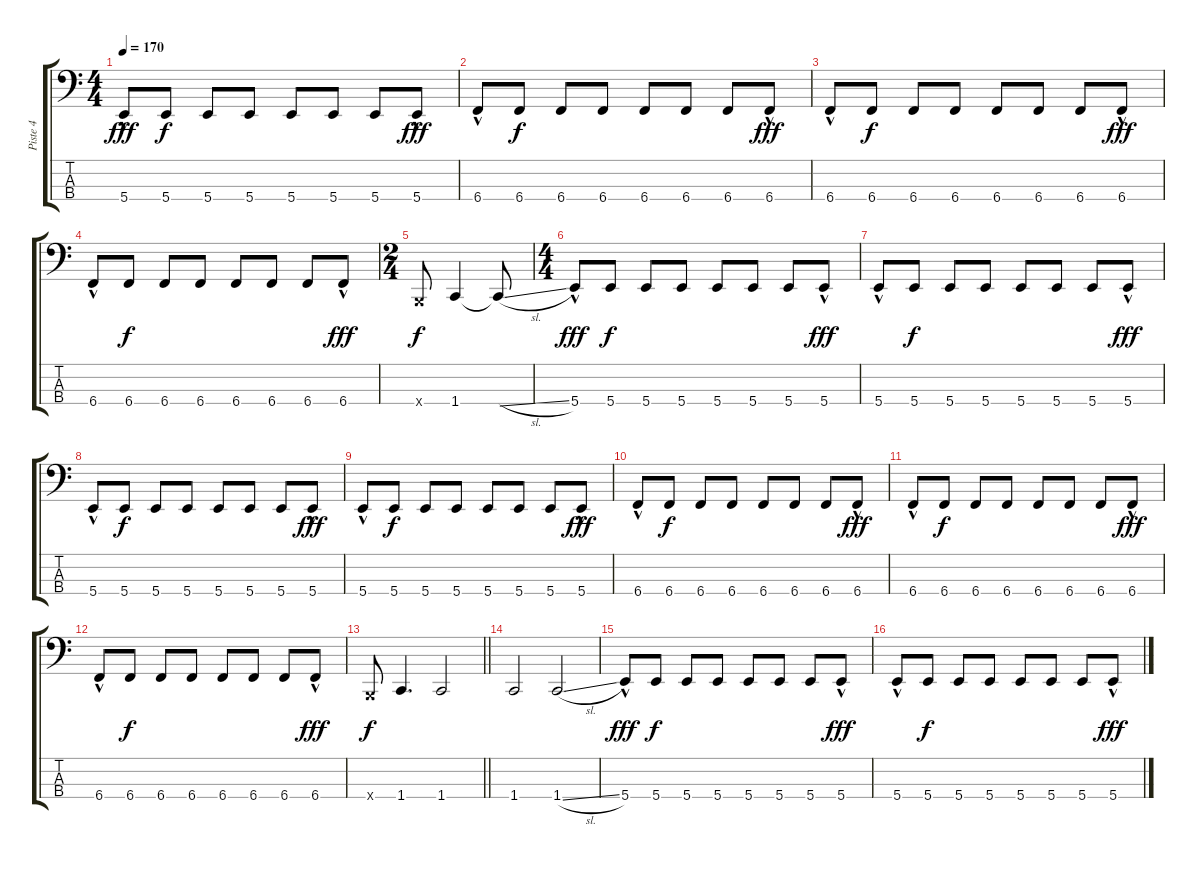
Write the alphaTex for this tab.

\track ("Piste 4" "Piste 4") {instrument slapbass2}
\staff {score tabs}
\tuning (E2 B1 Gb1 B0) {hide}
\ts (4 4)
\tempo 170
\clef f4
\ks c
5.4{hac}.8{dy fff} 5.4.8{dy f} 5.4.8 5.4.8 5.4.8 5.4.8 5.4.8 5.4{hac}.8{dy fff} |
6.4{hac}.8 6.4.8{dy f} 6.4.8 6.4.8 6.4.8 6.4.8 6.4.8 6.4{hac}.8{dy fff} |
6.4{hac}.8 6.4.8{dy f} 6.4.8 6.4.8 6.4.8 6.4.8 6.4.8 6.4{hac}.8{dy fff} |
6.4{hac}.8 6.4.8{dy f} 6.4.8 6.4.8 6.4.8 6.4.8 6.4.8 6.4{hac}.8{dy fff} |
\ts (2 4)
0.4{x}.8{dy f} 1.4.4 1.4{sl t}.8 |
\ts (4 4)
5.4{hac}.8{dy fff} 5.4.8{dy f} 5.4.8 5.4.8 5.4.8 5.4.8 5.4.8 5.4{hac}.8{dy fff} |
5.4{hac}.8 5.4.8{dy f} 5.4.8 5.4.8 5.4.8 5.4.8 5.4.8 5.4{hac}.8{dy fff} |
5.4{hac}.8 5.4.8{dy f} 5.4.8 5.4.8 5.4.8 5.4.8 5.4.8 5.4{hac}.8{dy fff} |
5.4{hac}.8 5.4.8{dy f} 5.4.8 5.4.8 5.4.8 5.4.8 5.4.8 5.4{hac}.8{dy fff} |
6.4{hac}.8 6.4.8{dy f} 6.4.8 6.4.8 6.4.8 6.4.8 6.4.8 6.4{hac}.8{dy fff} |
6.4{hac}.8 6.4.8{dy f} 6.4.8 6.4.8 6.4.8 6.4.8 6.4.8 6.4{hac}.8{dy fff} |
6.4{hac}.8 6.4.8{dy f} 6.4.8 6.4.8 6.4.8 6.4.8 6.4.8 6.4{hac}.8{dy fff} |
\barLineRight lightlight
0.4{x}.8{dy f} 1.4.4{d} 1.4.2 |
1.4.2 1.4{sl}.2 |
5.4{hac}.8{dy fff} 5.4.8{dy f} 5.4.8 5.4.8 5.4.8 5.4.8 5.4.8 5.4{hac}.8{dy fff} |
5.4{hac}.8 5.4.8{dy f} 5.4.8 5.4.8 5.4.8 5.4.8 5.4.8 5.4{hac}.8{dy fff}
